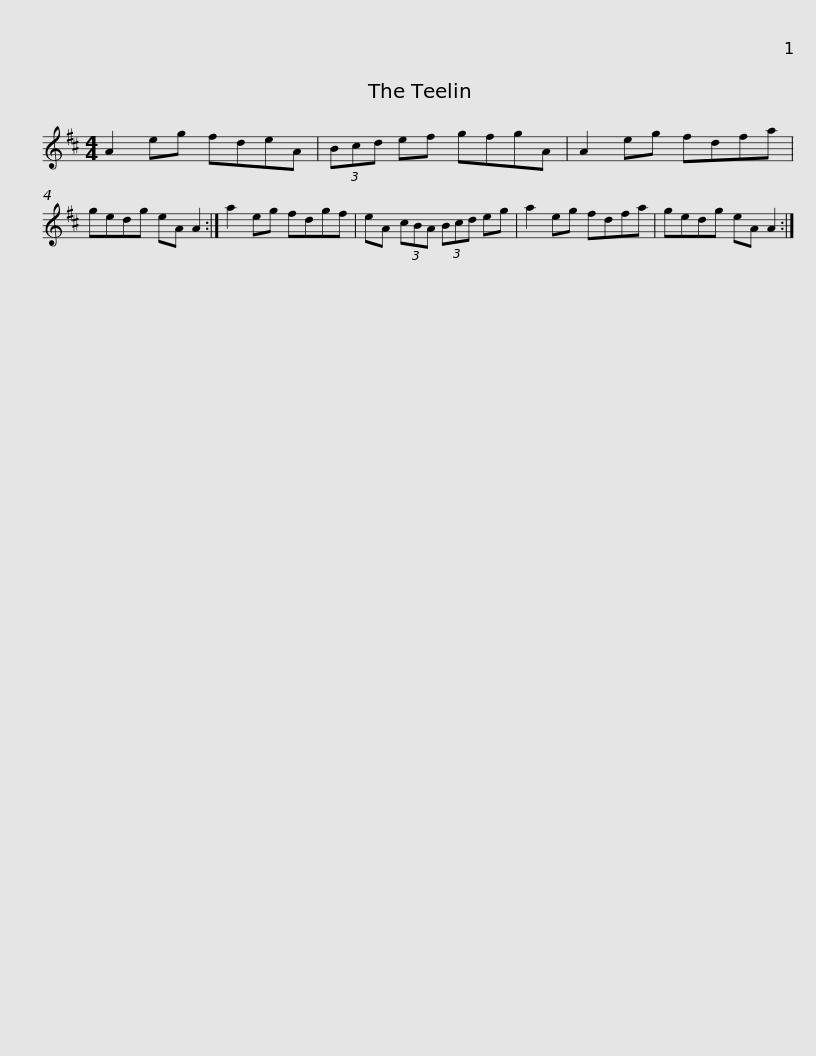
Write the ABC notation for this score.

X:1
L:1/8
M:4/4
I:linebreak $
K:D
V:1 treble
V:1
 A2 eg fdeA | (3Bcd ef gfgA | A2 eg fdfa | gedg eA A2 :| a2 eg fdgf |$ %5
 eA (3cBA (3Bcd eg | a2 eg fdfa | gedg eA A2 :| %8
